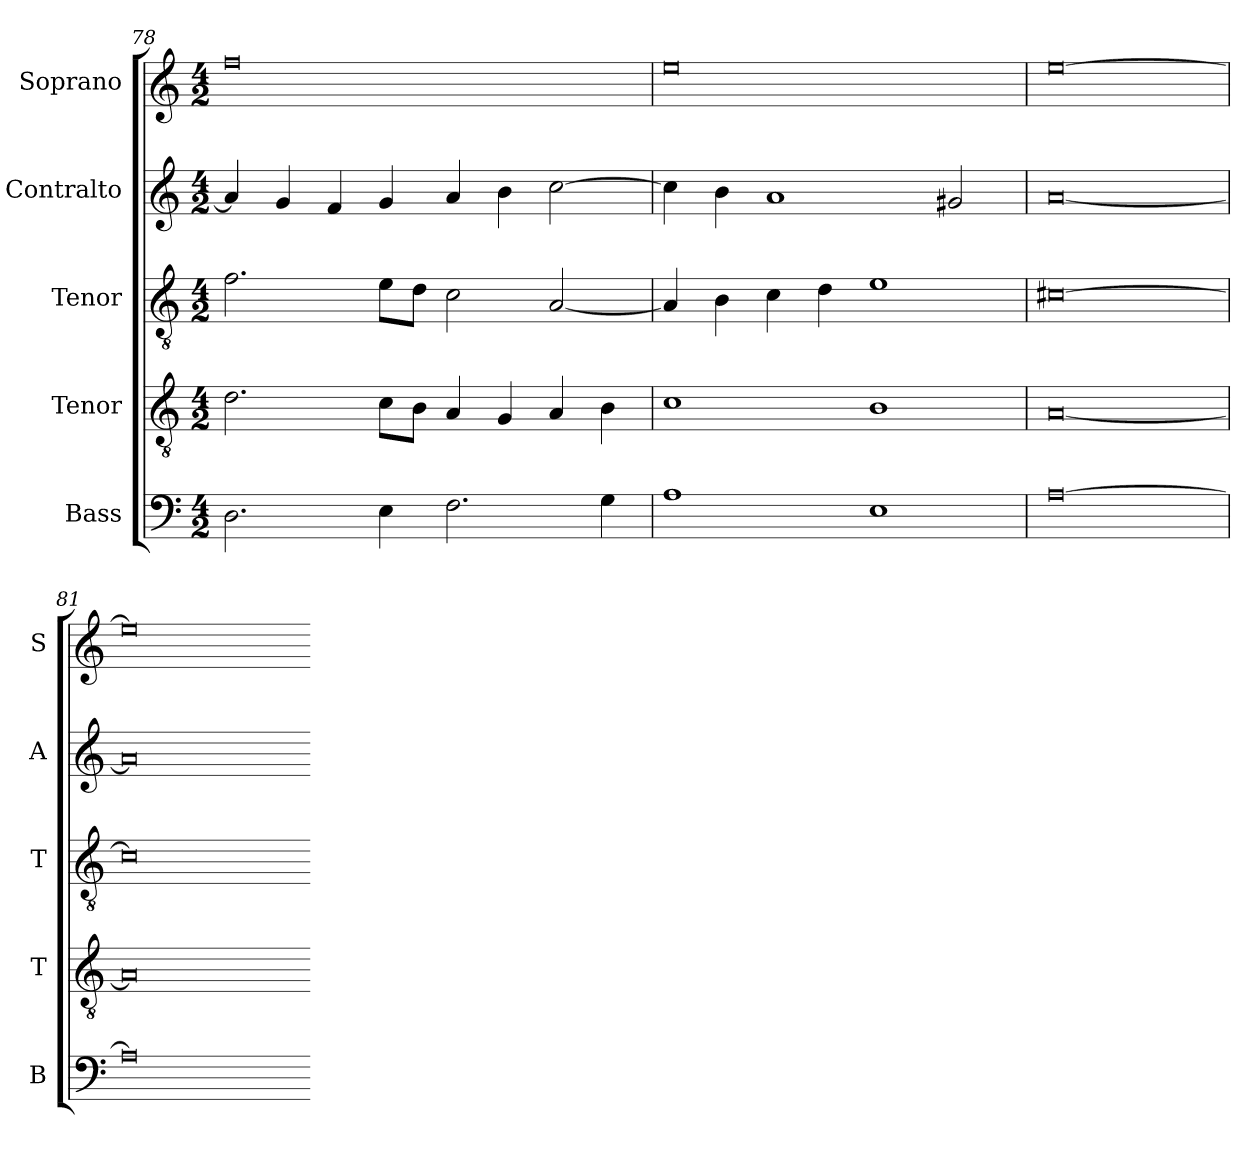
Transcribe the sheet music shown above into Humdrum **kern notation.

**kern	**kern	**kern	**kern	**kern
*part5	*part4	*part3	*part2	*part1
*staff5	*staff4	*staff3	*staff2	*staff1
*I"Bass	*I"Tenor	*I"Tenor	*I"Contralto	*I"Soprano
*I'B	*I'T	*I'T	*I'A	*I'S
*clefF4	*clefGv2	*clefGv2	*clefG2	*clefG2
*k[]	*k[]	*k[]	*k[]	*k[]
*D:dor	*D:dor	*D:dor	*D:dor	*D:dor
*M4/2	*M4/2	*M4/2	*M4/2	*M4/2
=78	=78	=78	=78	=78
2.D	2.d	2.f	4a]	0ff
.	.	.	4g	.
.	.	.	4f	.
4E	8c\L	8e\L	4g	.
.	8B\J	8d\J	.	.
2.F	4A	2c	4a	.
.	4G	.	4b	.
.	4A	[2A	[2cc	.
4G	4B	.	.	.
=79	=79	=79	=79	=79
1A	1c	4A]	4cc]	0ee
.	.	4B	4b	.
.	.	4c	1a	.
.	.	4d	.	.
1E	1B	1e	.	.
.	.	.	2g#X	.
=80	=80	=80	=80	=80
[0A	[0A	[0c#X	[0a	[0ee
=81	=81	=81	=81	=81
0A]	0A]	0c#]	0a]	0ee]
=-	=-	=-	=-	=-
*-	*-	*-	*-	*-
